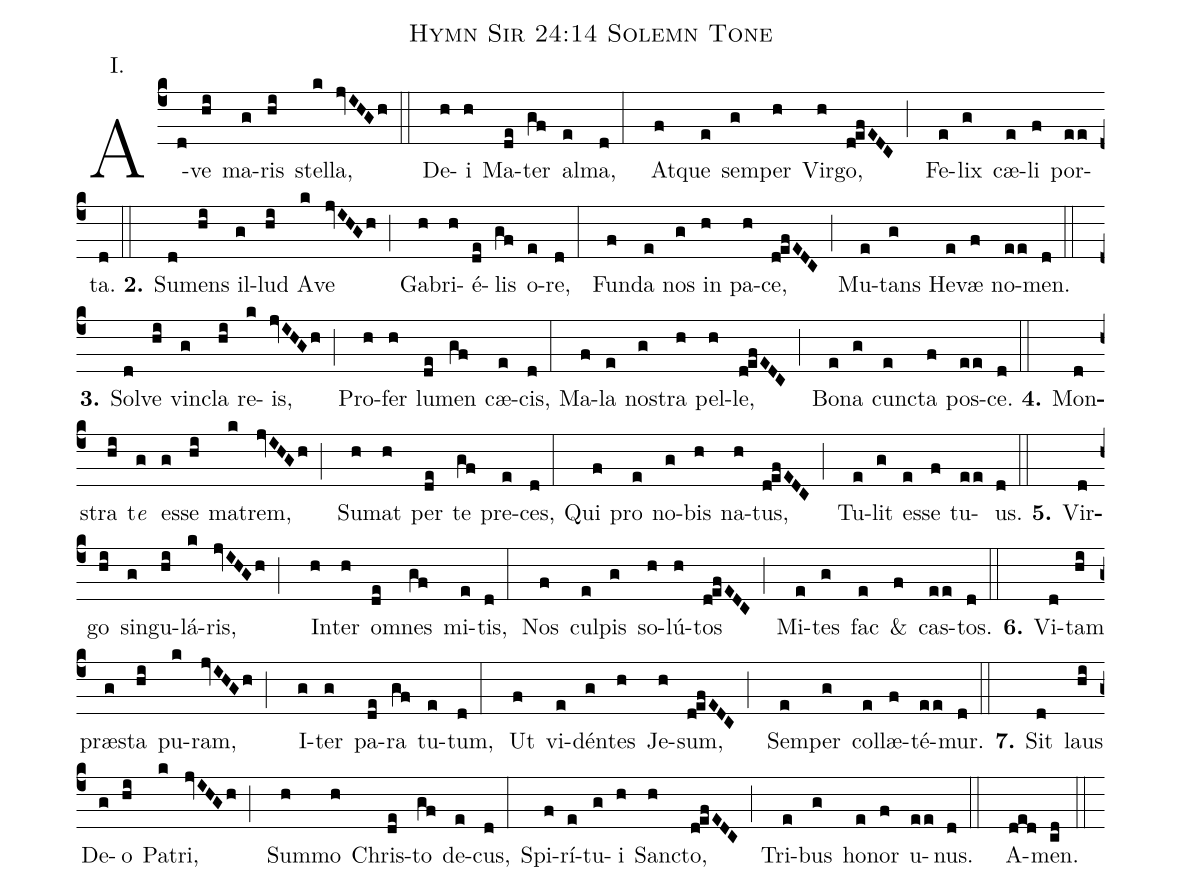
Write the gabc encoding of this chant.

name: Hymn Sir 24:14 Solemn Tone;
annotation:I.;
%%
(c4) A(d)ve(hi) ma(g)ris(hi) stel(k)la,(jvIHGh::)
De(h)i(h) Ma(de)ter(gf) al(e)ma,(d:)
At(f)que(e) sem(g)per(h) Vir(h)go,(defEDC;)
Fe(e)lix(g) cæ(e)li(f) por(ee)ta.(d::)

<b>2.</b> Su(d)mens(hi) il(g)lud(hi) A(k)ve(jvIHGh;)
Ga(h)bri(h)é(de)lis(gf) o(e)re,(d:)
Fun(f)da(e) nos(g) in(h) pa(h)ce,(defEDC;)
Mu(e)tans(g) He(e)væ(f) no(ee)men.(d::)

<b>3.</b> Sol(d)ve(hi) vin(g)cla(hi) re(k)is,(jvIHGh;)
Pro(h)fer(h) lu(de)men(gf) cæ(e)cis,(d:)
Ma(f)la(e) nos(g)tra(h) pel(h)le,(defEDC;)
Bo(e)na(g) cunc(e)ta(f) pos(ee)ce.(d::)

<b>4.</b> Mon(d)stra(hi) t<i>e</i>(g) es(g)se(hi) ma(k)trem,(jvIHGh;)
Su(h)mat(h) per(de) te(gf) pre(e)ces,(d:)
Qui(f) pro(e) no(g)bis(h) na(h)tus,(defEDC;)
Tu(e)lit(g) es(e)se(f) tu(ee)us.(d::)

<b>5.</b> Vir(d)go(hi) sin(g)gu(hi)lá(k)ris,(jvIHGh;)
In(h)ter(h) om(de)nes(gf) mi(e)tis,(d:)
Nos(f) cul(e)pis(g) so(h)lú(h)tos(defEDC;)
Mi(e)tes(g) fac(e) &(f) cas(ee)tos.(d::)

<b>6.</b> Vi(d)tam(hi) præs(g)ta(hi) pu(k)ram,(jvIHGh;)
I(g)ter(g) pa(de)ra(gf) tu(e)tum,(d:)
Ut(f) vi(e)dén(g)tes(h) Je(h)sum,(defEDC;)
Sem(e)per(g) col(e)læ(f)té(ee)mur.(d::)

<b>7.</b> Sit(d) laus(hi) De(g)o(hi) Pa(k)tri,(jvIHGh;)
Sum(h)mo(h) Chris(de)to(gf) de(e)cus,(d:)
Spi(f)rí(e)tu(g)i(h) Sanc(h)to,(defEDC;)
Tri(e)bus(g) ho(e)nor(f) u(ee)nus.(d::)
A(ded)men.(cd::)
